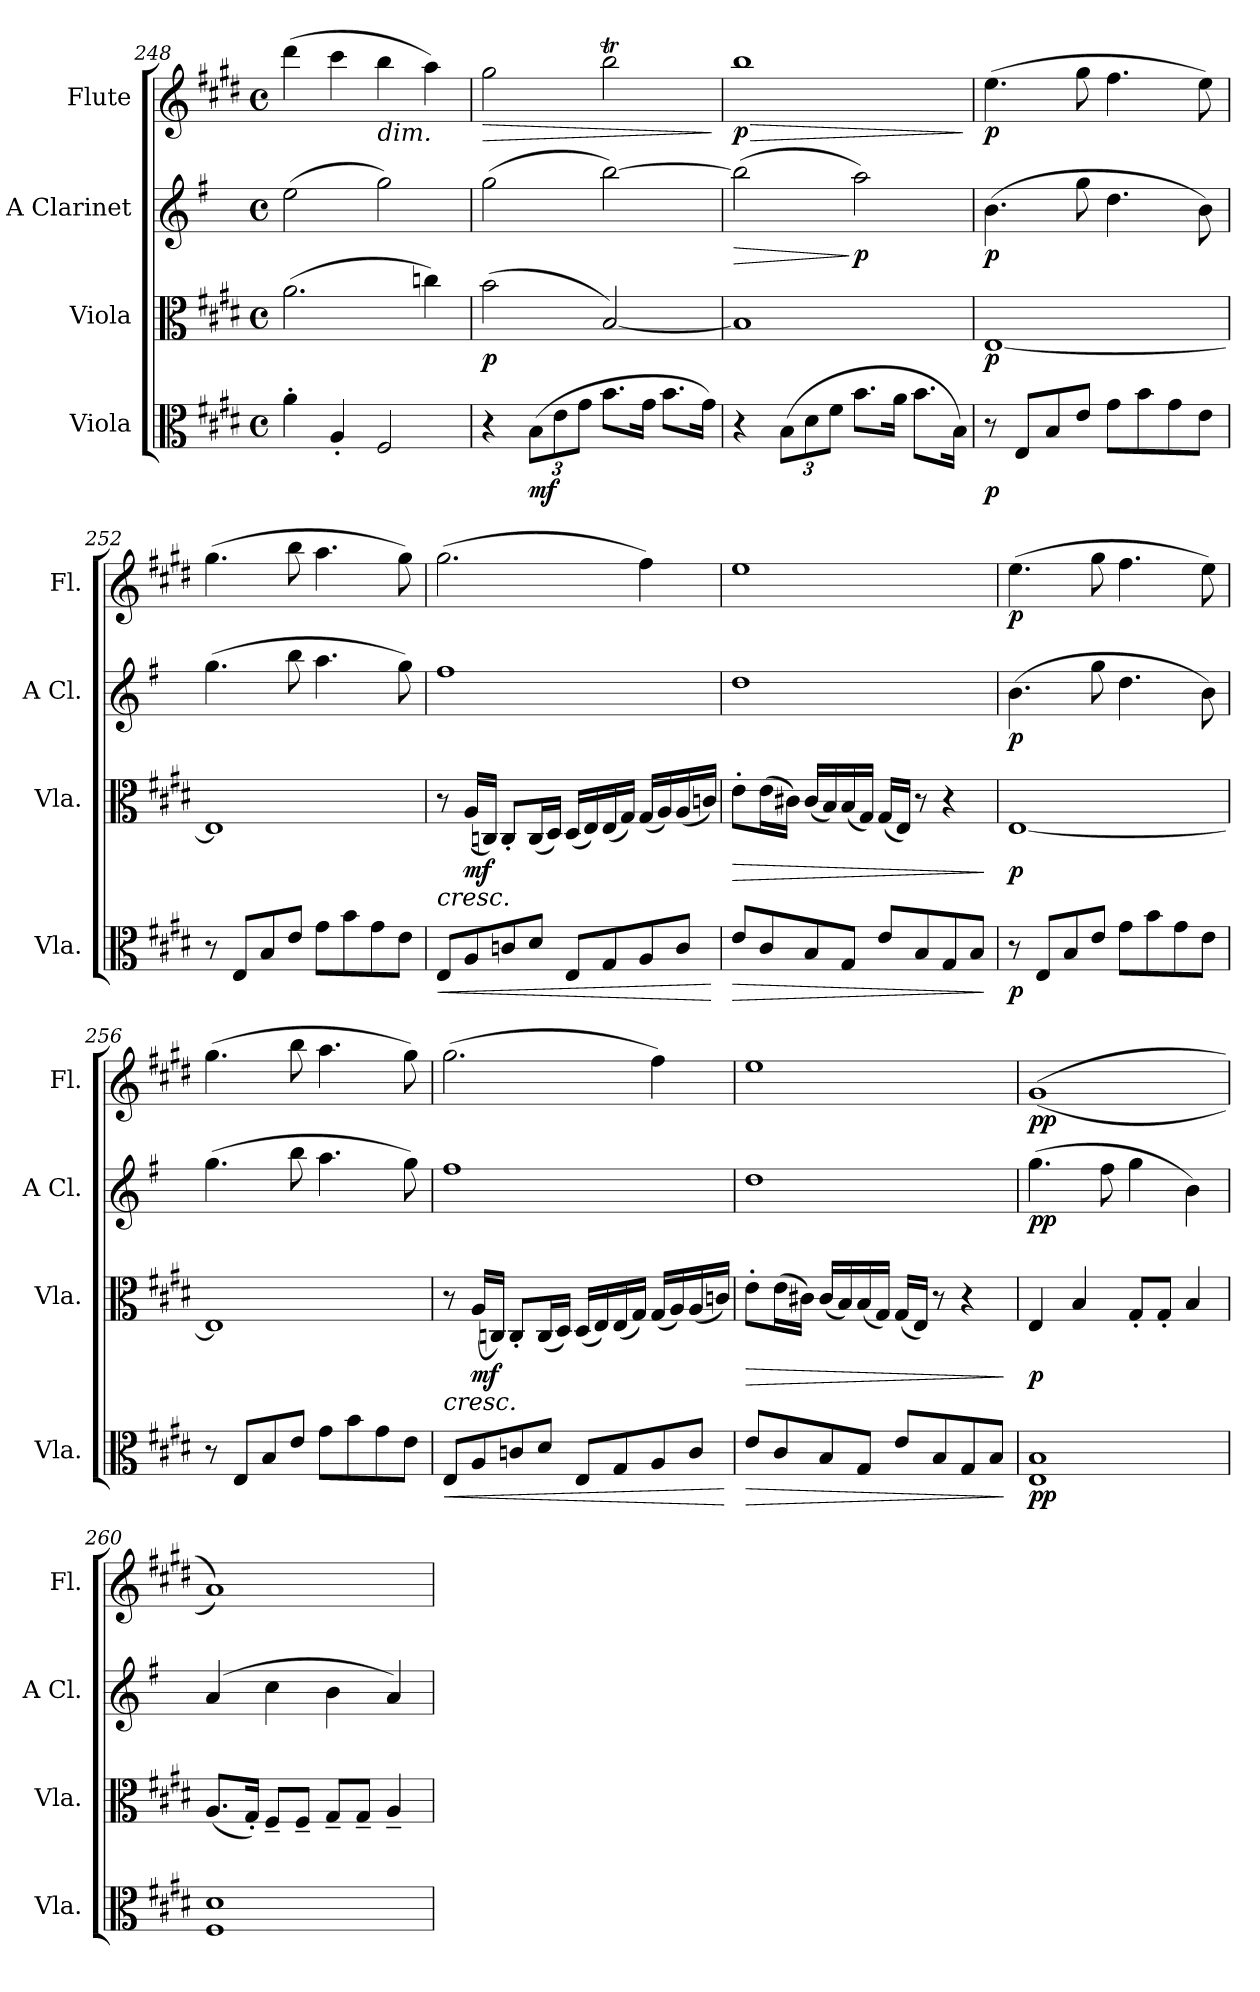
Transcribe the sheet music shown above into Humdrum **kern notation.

**kern	**dynam	**kern	**dynam	**kern	**dynam	**kern	**dynam
*part4	*part4	*part3	*part3	*part2	*part2	*part1	*part1
*staff4	*staff4	*staff3	*staff3	*staff2	*staff2	*staff1	*staff1
*I"Viola	*	*I"Viola	*	*I"A Clarinet	*	*I"Flute	*
*I'Vla.	*	*I'Vla.	*	*I'A Cl.	*	*I'Fl.	*
*clefC3	*	*clefC3	*	*clefG2	*	*clefG2	*
*	*	*	*	*ITrd2c3	*	*	*
*k[f#c#g#d#]	*	*k[f#c#g#d#]	*	*k[f#c#g#d#]	*	*k[f#c#g#d#]	*
*M4/4	*	*M4/4	*	*M4/4	*	*M4/4	*
*met(c)	*	*met(c)	*	*met(c)	*	*met(c)	*
=248	=248	=248	=248	=248	=248	=248	=248
4a'\	.	(>2.a\	.	(>2cc#\	.	(>4ddd#\	.
4A'/	.	.	.	.	.	4ccc#\	.
!	!	!	!	!	!	!LO:TX:b:i:t=dim.	!
2F#/	.	.	.	2ee\)	.	4bb\	.
.	.	4ccn\)	.	.	.	4aa\)	.
=249	=249	=249	=249	=249	=249	=249	=249
!	!	!	!LO:DY:b	!	!	!	!LO:HP:b
4r	.	(>2b\	p	(>2ee\	.	2gg#\	>
*Xbrackettup	*	*	*	*	*	*	*
!	!LO:DY:b	!	!	!	!	!	!
(>12B\L	mf	.	.	.	.	.	.
12e\	.	.	.	.	.	.	.
12g#\J	.	.	.	.	.	.	.
8.b\L	.	[2B/)	.	[2gg#\)	.	2bbT\	.
16g#\Jk	.	.	.	.	.	.	.
8.b\L	.	.	.	.	.	.	.
16g#\Jk)	.	.	.	.	.	.	.
.	.	.	.	.	.	.	]
=250	=250	=250	=250	=250	=250	=250	=250
!	!	!	!	!	!LO:HP:b	!	!LO:HP:b
!	!	!	!	!	!	!	!LO:DY:n=1:b
*	*	*	*	*	*	*^	*
4r	.	1B]	.	(>2gg#\]	>	1bbTTT	2ryy	> p
(>12B\L	.	.	.	.	.	.	.	.
12d#\	.	.	.	.	.	.	.	.
12f#\J	.	.	.	.	.	.	.	.
*	*	*	*	*	*	*MM110	*	*
!	!	!	!	!	!LO:DY:n=1:b	!	!	!
8.b\L	.	.	.	2ff#\)	] p	.	2ryy	.
16a\Jk	.	.	.	.	.	.	.	.
8.b\L	.	.	.	.	.	.	.	.
16B\Jk)	.	.	.	.	.	.	.	.
.	.	.	.	.	.	.	.	]
*	*	*	*	*	*	*v	*v	*
!!LO:PB:g=z
=251	=251	=251	=251	=251	=251	=251	=251
*	*	*	*	*	*	*MM100	*
*	*	*	*	*	*	*^	*
!	!LO:DY:b	!	!LO:DY:b	!	!LO:DY:b	!	!	!LO:DY:b
*	*	*	*	*	*	*v	*v	*
8r	p	[1E	p	(>4.g#\	p	(>4.ee\	p
8E/L	.	.	.	.	.	.	.
8B/	.	.	.	.	.	.	.
8e/J	.	.	.	8ee\	.	8gg#\	.
8g#\L	.	.	.	4.b\	.	4.ff#\	.
8b\	.	.	.	.	.	.	.
8g#\	.	.	.	.	.	.	.
8e\J	.	.	.	8g#\)	.	8ee\)	.
=252	=252	=252	=252	=252	=252	=252	=252
8r	.	1E]	.	(>4.ee\	.	(>4.gg#\	.
8E/L	.	.	.	.	.	.	.
8B/	.	.	.	.	.	.	.
8e/J	.	.	.	8gg#\	.	8bb\	.
8g#\L	.	.	.	4.ff#\	.	4.aa\	.
8b\	.	.	.	.	.	.	.
8g#\	.	.	.	.	.	.	.
8e\J	.	.	.	8ee\)	.	8gg#\)	.
=253	=253	=253	=253	=253	=253	=253	=253
!	!LO:HP:b	!	!LO:HP:b	!	!	!	!
8E/L	<	8r	<	1dd#	.	(>2.gg#\	.
!	!	!	!LO:DY:b	!	!	!	!
8A/	.	(<16A/LL	mf	.	.	.	.
.	.	16Cn/JJ)	.	.	.	.	.
8cn/	.	8C'/L	.	.	.	.	.
8d#/J	.	(<16C/L	.	.	.	.	.
.	.	16D#/JJ)	.	.	.	.	.
8E/L	.	(<16D#/LL	.	.	.	.	.
.	.	16E/)	.	.	.	.	.
8G#/	.	(<16E/	.	.	.	.	.
.	.	16G#/JJ)	.	.	.	.	.
8A/	.	(<16G#/LL	.	.	.	4ff#\)	.
.	.	16A/)	.	.	.	.	.
8c/J	.	(<16A/	.	.	.	.	.
.	.	16cn/JJ)	.	.	.	.	.
.	[	.	[	.	.	.	.
!!LO:LB:g=z
=254	=254	=254	=254	=254	=254	=254	=254
!	!LO:HP:b	!	!LO:HP:b	!	!	!	!
8e/L	>	8e'\L	>	1b	.	1ee	.
8c#/	.	(>16e\L	.	.	.	.	.
.	.	16c#X\JJ)	.	.	.	.	.
8B/	.	(<16c#/LL	.	.	.	.	.
.	.	16B/)	.	.	.	.	.
8G#/J	.	(<16B/	.	.	.	.	.
.	.	16G#/JJ)	.	.	.	.	.
8e/L	.	(<16G#/LL	.	.	.	.	.
.	.	16E/JJ)	.	.	.	.	.
8B/	.	8r	.	.	.	.	.
8G#/	.	4r	.	.	.	.	.
8B/J	.	.	.	.	.	.	.
.	]	.	]	.	.	.	.
=255	=255	=255	=255	=255	=255	=255	=255
!	!LO:DY:b	!	!LO:DY:b	!	!LO:DY:b	!	!LO:DY:b
8r	p	[1E	p	(>4.g#\	p	(>4.ee\	p
8E/L	.	.	.	.	.	.	.
8B/	.	.	.	.	.	.	.
8e/J	.	.	.	8ee\	.	8gg#\	.
8g#\L	.	.	.	4.b\	.	4.ff#\	.
8b\	.	.	.	.	.	.	.
8g#\	.	.	.	.	.	.	.
8e\J	.	.	.	8g#\)	.	8ee\)	.
=256	=256	=256	=256	=256	=256	=256	=256
8r	.	1E]	.	(>4.ee\	.	(>4.gg#\	.
8E/L	.	.	.	.	.	.	.
8B/	.	.	.	.	.	.	.
8e/J	.	.	.	8gg#\	.	8bb\	.
8g#\L	.	.	.	4.ff#\	.	4.aa\	.
8b\	.	.	.	.	.	.	.
8g#\	.	.	.	.	.	.	.
8e\J	.	.	.	8ee\)	.	8gg#\)	.
!!LO:PB:g=z
=257	=257	=257	=257	=257	=257	=257	=257
!	!LO:HP:b	!	!LO:HP:b	!	!	!	!
8E/L	<	8r	<	1dd#	.	(>2.gg#\	.
!	!	!	!LO:DY:b	!	!	!	!
8A/	.	(<16A/LL	mf	.	.	.	.
.	.	16Cn/JJ)	.	.	.	.	.
8cn/	.	8C'/L	.	.	.	.	.
8d#/J	.	(<16C/L	.	.	.	.	.
.	.	16D#/JJ)	.	.	.	.	.
8E/L	.	(<16D#/LL	.	.	.	.	.
.	.	16E/)	.	.	.	.	.
8G#/	.	(<16E/	.	.	.	.	.
.	.	16G#/JJ)	.	.	.	.	.
8A/	.	(<16G#/LL	.	.	.	4ff#\)	.
.	.	16A/)	.	.	.	.	.
8c/J	.	(<16A/	.	.	.	.	.
.	.	16cn/JJ)	.	.	.	.	.
.	[	.	[	.	.	.	.
=258	=258	=258	=258	=258	=258	=258	=258
!	!LO:HP:b	!	!LO:HP:b	!	!	!	!
8e/L	>	8e'\L	>	1b	.	1ee	.
8c#/	.	(>16e\L	.	.	.	.	.
.	.	16c#X\JJ)	.	.	.	.	.
8B/	.	(<16c#/LL	.	.	.	.	.
.	.	16B/)	.	.	.	.	.
8G#/J	.	(<16B/	.	.	.	.	.
.	.	16G#/JJ)	.	.	.	.	.
8e/L	.	(<16G#/LL	.	.	.	.	.
.	.	16E/JJ)	.	.	.	.	.
8B/	.	8r	.	.	.	.	.
8G#/	.	4r	.	.	.	.	.
8B/J	.	.	.	.	.	.	.
.	]	.	]	.	.	.	.
=259	=259	=259	=259	=259	=259	=259	=259
!	!LO:DY:b	!	!LO:DY:b	!	!LO:DY:b	!	!
!	!	!	!	!	!LO:DY:n=1:b	!	!LO:DY:b
1E 1B	pp	4E/	p	(>4.ee\	p p	(<(<1g#	pp
.	.	4B/	.	.	.	.	.
.	.	.	.	8dd#\	.	.	.
.	.	8G#'/L	.	4ee\	.	.	.
.	.	8G#'/J	.	.	.	.	.
.	.	4B/	.	4g#\)	.	.	.
=260	=260	=260	=260	=260	=260	=260	=260
1F# 1d#	.	(<8.A/L	.	(>4f#/	.	1a))	.
.	.	16G#'/Jk)	.	.	.	.	.
.	.	8F#~/L	.	4a\	.	.	.
.	.	8F#~/J	.	.	.	.	.
.	.	8G#~/L	.	4g#\	.	.	.
.	.	8G#~/J	.	.	.	.	.
.	.	4A~/	.	4f#/)	.	.	.
=	=	=	=	=	=	=	=
*-	*-	*-	*-	*-	*-	*-	*-
